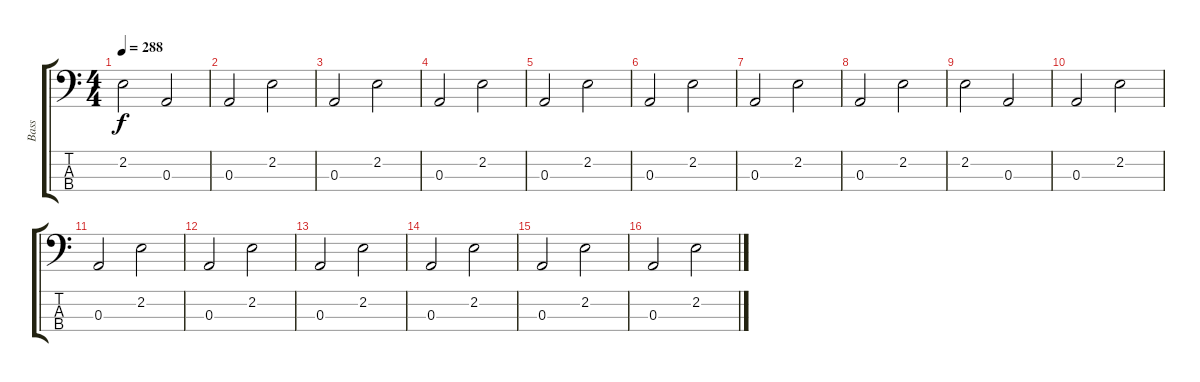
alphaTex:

\track ("Bass" "Bass") {instrument electricbassfinger}
\staff {score tabs}
\tuning (G2 D2 A1 E1) {hide}
\ts (4 4)
\tempo 288
\clef f4
\ks c
2.2.2{dy f} 0.3.2 |
0.3.2 2.2.2 |
0.3.2 2.2.2 |
0.3.2 2.2.2 |
0.3.2 2.2.2 |
0.3.2 2.2.2 |
0.3.2 2.2.2 |
0.3.2 2.2.2 |
2.2.2 0.3.2 |
0.3.2 2.2.2 |
0.3.2 2.2.2 |
0.3.2 2.2.2 |
0.3.2 2.2.2 |
0.3.2 2.2.2 |
0.3.2 2.2.2 |
0.3.2 2.2.2
